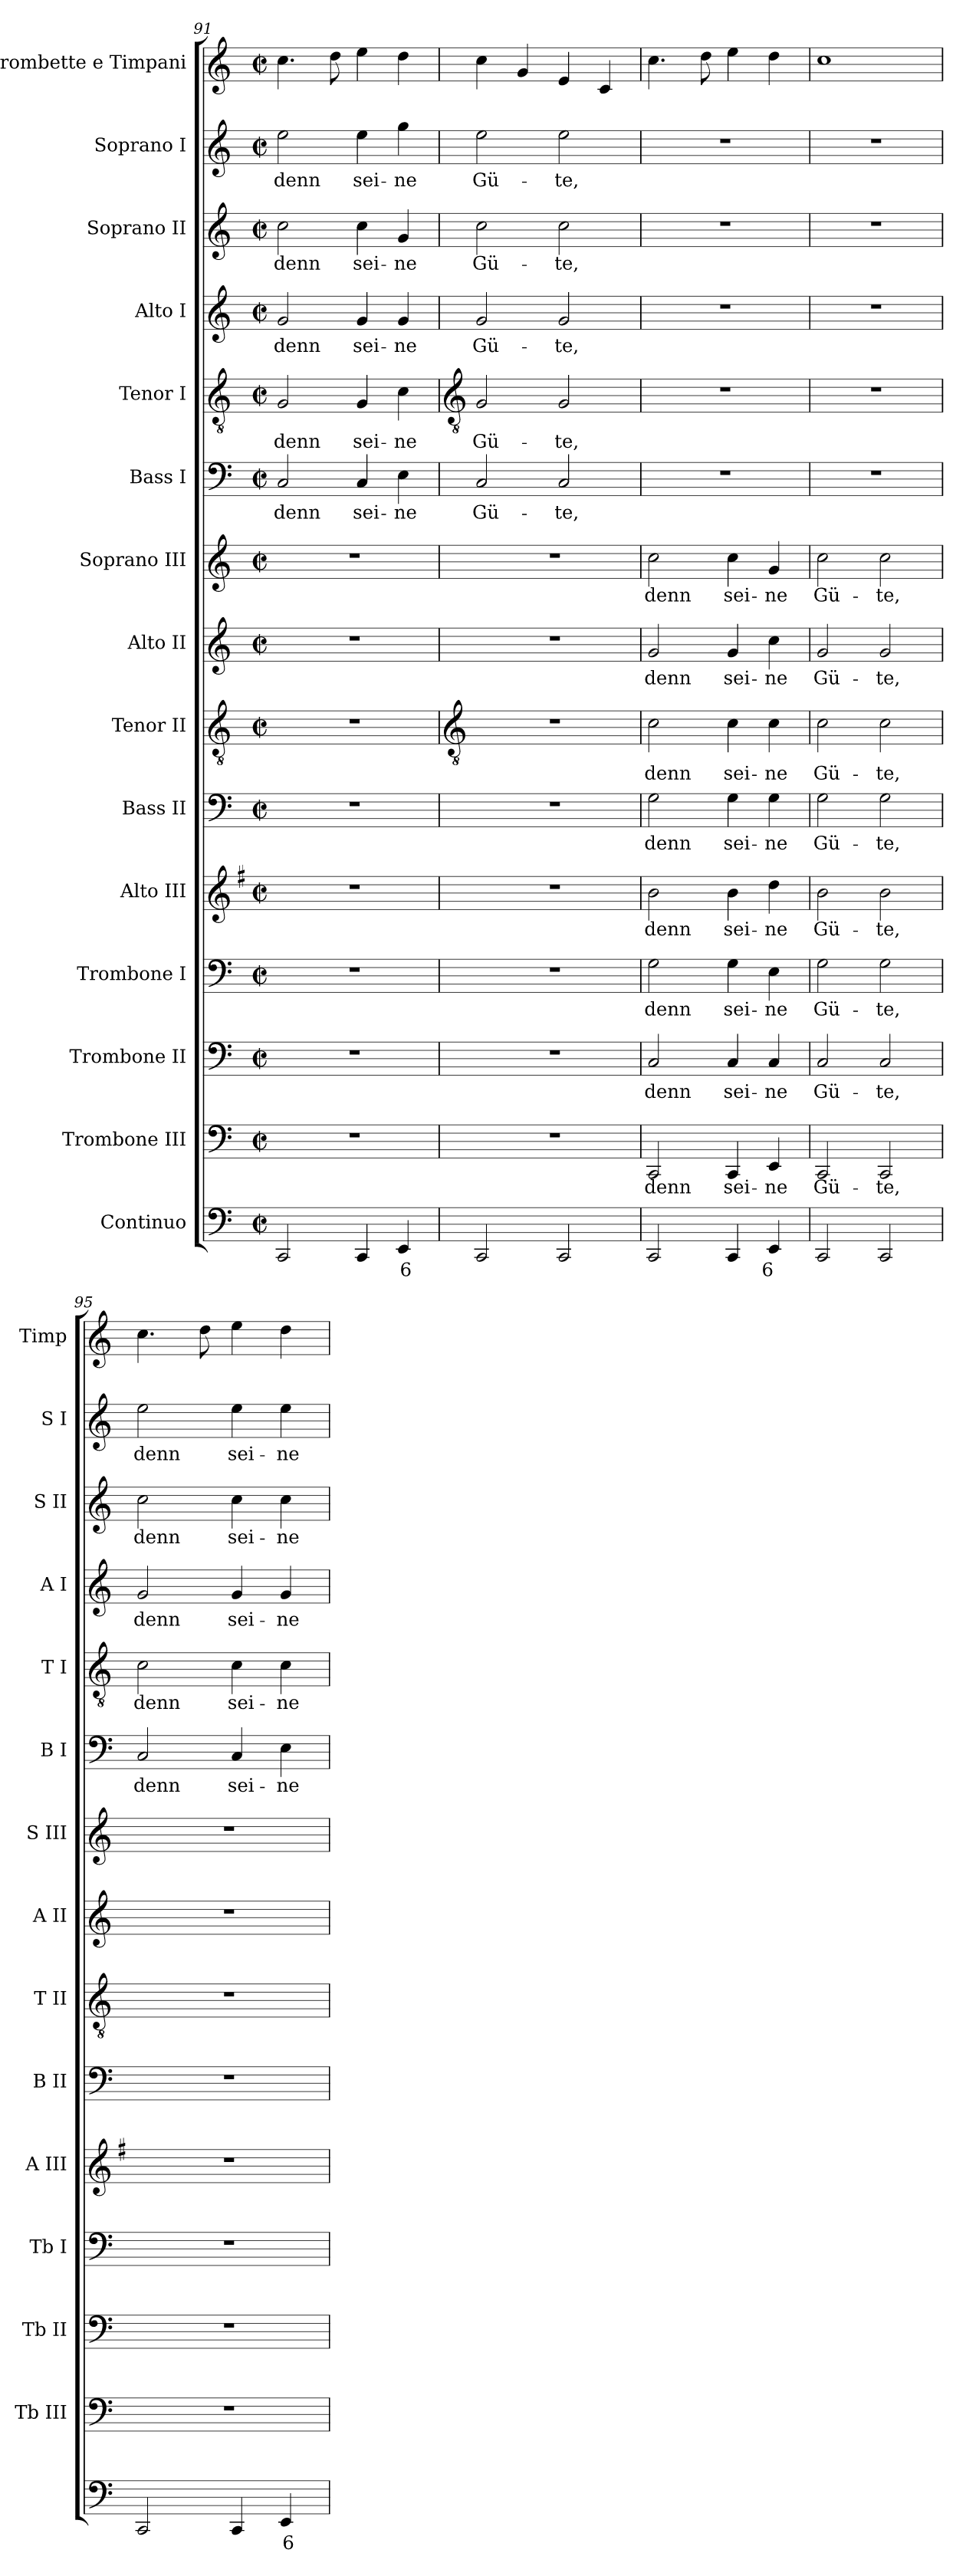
**kern	**text	**kern	**text	**kern	**text	**kern	**text	**kern	**text	**kern	**text	**kern	**text	**kern	**text	**kern	**text	**kern	**text	**kern	**text	**kern	**text	**kern	**text	**kern	**text	**kern
*part15	*part15	*part14	*part14	*part13	*part13	*part12	*part12	*part11	*part11	*part10	*part10	*part9	*part9	*part8	*part8	*part7	*part7	*part6	*part6	*part5	*part5	*part4	*part4	*part3	*part3	*part2	*part2	*part1
*staff15	*staff15	*staff14	*staff14	*staff13	*staff13	*staff12	*staff12	*staff11	*staff11	*staff10	*staff10	*staff9	*staff9	*staff8	*staff8	*staff7	*staff7	*staff6	*staff6	*staff5	*staff5	*staff4	*staff4	*staff3	*staff3	*staff2	*staff2	*staff1
*I"Continuo	*	*I"Trombone III	*	*I"Trombone II	*	*I"Trombone I	*	*I"Alto III	*	*I"Bass II	*	*I"Tenor II	*	*I"Alto II	*	*I"Soprano III	*	*I"Bass I	*	*I"Tenor I	*	*I"Alto I	*	*I"Soprano II	*	*I"Soprano I	*	*I"Trombette  e Timpani
*	*	*I'Tb III	*	*I'Tb II	*	*I'Tb I	*	*I'A III	*	*I'B II	*	*I'T II	*	*I'A II	*	*I'S III	*	*I'B I	*	*I'T I	*	*I'A I	*	*I'S II	*	*I'S I	*	*I'Timp
*clefF4	*	*clefF4	*	*clefF4	*	*clefF4	*	*clefG2	*	*clefF4	*	*clefGv2	*	*clefG2	*	*clefG2	*	*clefF4	*	*clefGv2	*	*clefG2	*	*clefG2	*	*clefG2	*	*clefG2
*	*	*	*	*	*	*	*	*ITrd4c7	*	*	*	*	*	*	*	*	*	*	*	*	*	*	*	*	*	*	*	*
*k[]	*	*k[]	*	*k[]	*	*k[]	*	*k[]	*	*k[]	*	*k[]	*	*k[]	*	*k[]	*	*k[]	*	*k[]	*	*k[]	*	*k[]	*	*k[]	*	*k[]
*C:	*	*C:	*	*C:	*	*C:	*	*C:	*	*C:	*	*C:	*	*C:	*	*C:	*	*C:	*	*C:	*	*C:	*	*C:	*	*C:	*	*C:
*M2/2	*	*M2/2	*	*M2/2	*	*M2/2	*	*M2/2	*	*M2/2	*	*M2/2	*	*M2/2	*	*M2/2	*	*M2/2	*	*M2/2	*	*M2/2	*	*M2/2	*	*M2/2	*	*M2/2
*met(c|)	*	*met(c|)	*	*met(c|)	*	*met(c|)	*	*met(c|)	*	*met(c|)	*	*met(c|)	*	*met(c|)	*	*met(c|)	*	*met(c|)	*	*met(c|)	*	*met(c|)	*	*met(c|)	*	*met(c|)	*	*met(c|)
=91	=91	=91	=91	=91	=91	=91	=91	=91	=91	=91	=91	=91	=91	=91	=91	=91	=91	=91	=91	=91	=91	=91	=91	=91	=91	=91	=91	=91
!	!	!	!	!	!	!	!	!	!	!	!	!	!	!	!	!	!	!	!LO:LY:b	!	!LO:LY:b	!	!LO:LY:b	!	!LO:LY:b	!	!LO:LY:b	!
2CC	.	1r	.	1r	.	1r	.	1r	.	1r	.	1r	.	1r	.	1r	.	2C	denn	2G	denn	2g	denn	2cc	denn	2ee	denn	4.cc
.	.	.	.	.	.	.	.	.	.	.	.	.	.	.	.	.	.	.	.	.	.	.	.	.	.	.	.	8dd
!	!	!	!	!	!	!	!	!	!	!	!	!	!	!	!	!	!	!	!LO:LY:b	!	!LO:LY:b	!	!LO:LY:b	!	!LO:LY:b	!	!LO:LY:b	!
4CC	.	.	.	.	.	.	.	.	.	.	.	.	.	.	.	.	.	4C	sei-	4G	sei-	4g	sei-	4cc	sei-	4ee	sei-	4ee
!	!LO:LY:b	!	!	!	!	!	!	!	!	!	!	!	!	!	!	!	!	!	!LO:LY:b	!	!LO:LY:b	!	!LO:LY:b	!	!LO:LY:b	!	!LO:LY:b	!
4EE	6	.	.	.	.	.	.	.	.	.	.	.	.	.	.	.	.	4E	-ne	4c	-ne	4g	-ne	4g	-ne	4gg	-ne	4dd
!!LO:LB:g=z
=92	=92	=92	=92	=92	=92	=92	=92	=92	=92	=92	=92	=92	=92	=92	=92	=92	=92	=92	=92	=92	=92	=92	=92	=92	=92	=92	=92	=92
*	*	*	*	*	*	*	*	*	*	*	*	*clefGv2	*	*	*	*	*	*	*	*clefGv2	*	*	*	*	*	*	*	*
!	!	!	!	!	!	!	!	!	!	!	!	!	!	!	!	!	!	!	!LO:LY:b	!	!LO:LY:b	!	!LO:LY:b	!	!LO:LY:b	!	!LO:LY:b	!
2CC	.	1r	.	1r	.	1r	.	1r	.	1r	.	1r	.	1r	.	1r	.	2C	Gü-	2G	Gü-	2g	Gü-	2cc	Gü-	2ee	Gü-	4cc
.	.	.	.	.	.	.	.	.	.	.	.	.	.	.	.	.	.	.	.	.	.	.	.	.	.	.	.	4g
!	!	!	!	!	!	!	!	!	!	!	!	!	!	!	!	!	!	!	!LO:LY:b	!	!LO:LY:b	!	!LO:LY:b	!	!LO:LY:b	!	!LO:LY:b	!
2CC	.	.	.	.	.	.	.	.	.	.	.	.	.	.	.	.	.	2C	-te,	2G	-te,	2g	-te,	2cc	-te,	2ee	-te,	4e
.	.	.	.	.	.	.	.	.	.	.	.	.	.	.	.	.	.	.	.	.	.	.	.	.	.	.	.	4c
=93	=93	=93	=93	=93	=93	=93	=93	=93	=93	=93	=93	=93	=93	=93	=93	=93	=93	=93	=93	=93	=93	=93	=93	=93	=93	=93	=93	=93
!	!	!	!LO:LY:b	!	!LO:LY:b	!	!LO:LY:b	!	!LO:LY:b	!	!LO:LY:b	!	!LO:LY:b	!	!LO:LY:b	!	!LO:LY:b	!	!	!	!	!	!	!	!	!	!	!
2CC	.	2CC	denn	2C	denn	2G	denn	2e	denn	2G	denn	2c	denn	2g	denn	2cc	denn	1r	.	1r	.	1r	.	1r	.	1r	.	4.cc
.	.	.	.	.	.	.	.	.	.	.	.	.	.	.	.	.	.	.	.	.	.	.	.	.	.	.	.	8dd
!	!	!	!LO:LY:b	!	!LO:LY:b	!	!LO:LY:b	!	!LO:LY:b	!	!LO:LY:b	!	!LO:LY:b	!	!LO:LY:b	!	!LO:LY:b	!	!	!	!	!	!	!	!	!	!	!
4CC	.	4CC	sei-	4C	sei-	4G	sei-	4e	sei-	4G	sei-	4c	sei-	4g	sei-	4cc	sei-	.	.	.	.	.	.	.	.	.	.	4ee
!	!LO:LY:b	!	!LO:LY:b	!	!LO:LY:b	!	!LO:LY:b	!	!LO:LY:b	!	!LO:LY:b	!	!LO:LY:b	!	!LO:LY:b	!	!LO:LY:b	!	!	!	!	!	!	!	!	!	!	!
4EE	6	4EE	-ne	4C	-ne	4E	-ne	4g	-ne	4G	-ne	4c	-ne	4cc	-ne	4g	-ne	.	.	.	.	.	.	.	.	.	.	4dd
=94	=94	=94	=94	=94	=94	=94	=94	=94	=94	=94	=94	=94	=94	=94	=94	=94	=94	=94	=94	=94	=94	=94	=94	=94	=94	=94	=94	=94
!	!	!	!LO:LY:b	!	!LO:LY:b	!	!LO:LY:b	!	!LO:LY:b	!	!LO:LY:b	!	!LO:LY:b	!	!LO:LY:b	!	!LO:LY:b	!	!	!	!	!	!	!	!	!	!	!
2CC	.	2CC	Gü-	2C	Gü-	2G	Gü-	2e	Gü-	2G	Gü-	2c	Gü-	2g	Gü-	2cc	Gü-	1r	.	1r	.	1r	.	1r	.	1r	.	1cc
!	!	!	!LO:LY:b	!	!LO:LY:b	!	!LO:LY:b	!	!LO:LY:b	!	!LO:LY:b	!	!LO:LY:b	!	!LO:LY:b	!	!LO:LY:b	!	!	!	!	!	!	!	!	!	!	!
2CC	.	2CC	-te,	2C	-te,	2G	-te,	2e	-te,	2G	-te,	2c	-te,	2g	-te,	2cc	-te,	.	.	.	.	.	.	.	.	.	.	.
=95	=95	=95	=95	=95	=95	=95	=95	=95	=95	=95	=95	=95	=95	=95	=95	=95	=95	=95	=95	=95	=95	=95	=95	=95	=95	=95	=95	=95
!	!	!	!	!	!	!	!	!	!	!	!	!	!	!	!	!	!	!	!LO:LY:b	!	!LO:LY:b	!	!LO:LY:b	!	!LO:LY:b	!	!LO:LY:b	!
2CC	.	1r	.	1r	.	1r	.	1r	.	1r	.	1r	.	1r	.	1r	.	2C	denn	2c	denn	2g	denn	2cc	denn	2ee	denn	4.cc
.	.	.	.	.	.	.	.	.	.	.	.	.	.	.	.	.	.	.	.	.	.	.	.	.	.	.	.	8dd
!	!	!	!	!	!	!	!	!	!	!	!	!	!	!	!	!	!	!	!LO:LY:b	!	!LO:LY:b	!	!LO:LY:b	!	!LO:LY:b	!	!LO:LY:b	!
4CC	.	.	.	.	.	.	.	.	.	.	.	.	.	.	.	.	.	4C	sei-	4c	sei-	4g	sei-	4cc	sei-	4ee	sei-	4ee
!	!LO:LY:b	!	!	!	!	!	!	!	!	!	!	!	!	!	!	!	!	!	!LO:LY:b	!	!LO:LY:b	!	!LO:LY:b	!	!LO:LY:b	!	!LO:LY:b	!
4EE	6	.	.	.	.	.	.	.	.	.	.	.	.	.	.	.	.	4E	-ne	4c	-ne	4g	-ne	4cc	-ne	4ee	-ne	4dd
=	=	=	=	=	=	=	=	=	=	=	=	=	=	=	=	=	=	=	=	=	=	=	=	=	=	=	=	=
*-	*-	*-	*-	*-	*-	*-	*-	*-	*-	*-	*-	*-	*-	*-	*-	*-	*-	*-	*-	*-	*-	*-	*-	*-	*-	*-	*-	*-
